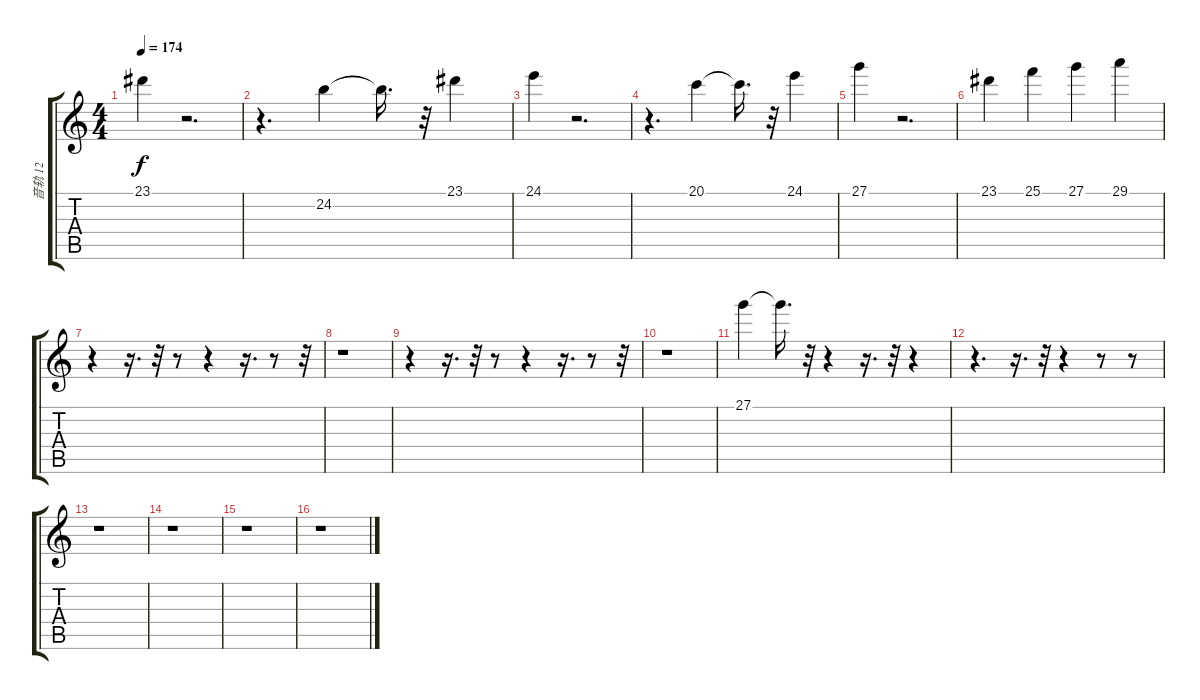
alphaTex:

\track ("音轨 12" "音轨 12") {instrument gunshot}
\staff {score tabs}
\tuning (E4 B3 G3 D3 A2 E2) {hide}
\ts (4 4)
\tempo 174
\clef g2
\ks c
23.1.4{dy f} r.2{d} |
r.4{d} 24.2.4 24.2{t}.16{d} r.32 23.1.4 |
24.1.4 r.2{d} |
r.4{d} 20.1.4 20.1{t}.16{d} r.32 24.1.4 |
27.1.4 r.2{d} |
23.1.4 25.1.4 27.1.4 29.1.4 |
r.4 r.16{d} r.32 r.8 r.4 r.16{d} r.8 r.32 |
r.1 |
r.4 r.16{d} r.32 r.8 r.4 r.16{d} r.8 r.32 |
r.1 |
27.1.4 27.1{t}.16{d} r.32 r.4 r.16{d} r.32 r.4 |
r.4{d} r.16{d} r.32 r.4 r.8 r.8 |
r.1 |
r.1 |
r.1 |
r.1
